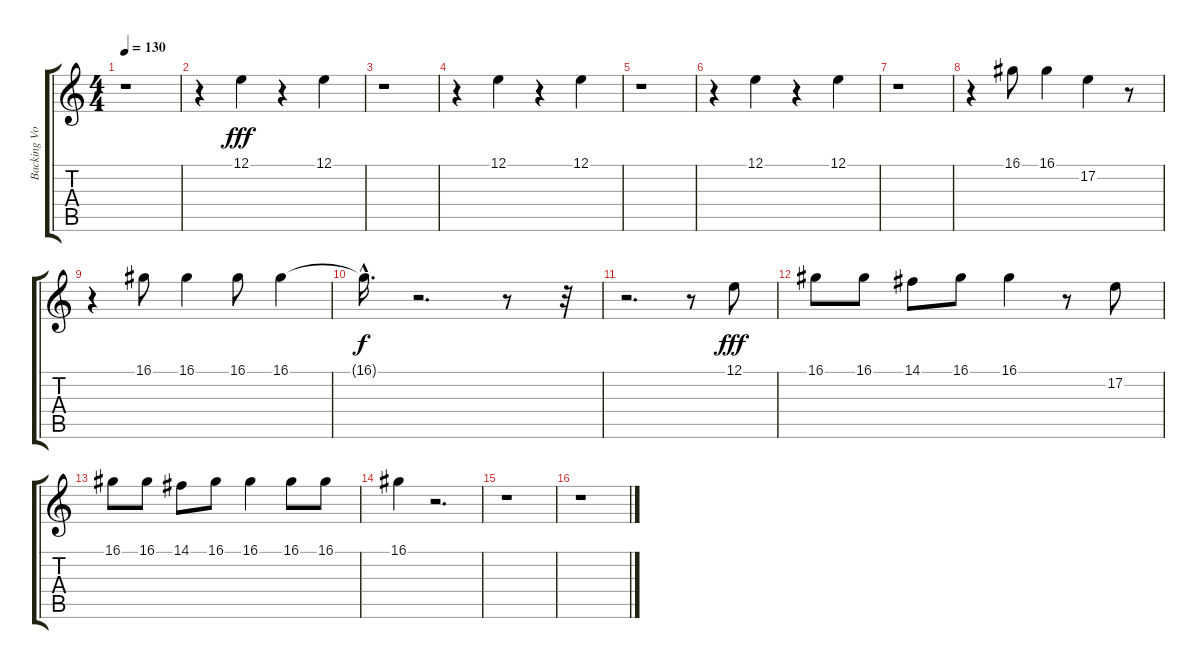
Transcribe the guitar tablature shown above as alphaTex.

\track ("Backing Vocals" "Backing Vo") {instrument violin}
\staff {score tabs}
\tuning (E4 B3 G3 D3 A2 E2) {hide}
\ts (4 4)
\tempo 130
\clef g2
\ks c
r.1{dy fff} |
r.4 12.1.4 r.4 12.1.4 |
r.1 |
r.4 12.1.4 r.4 12.1.4 |
r.1 |
r.4 12.1.4 r.4 12.1.4 |
r.1 |
r.4 16.1.8 16.1.4 17.2.4 r.8 |
r.4 16.1.8 16.1.4 16.1.8 16.1.4 |
16.1{hac t}.16{d dy f} r.2{d} r.8 r.32 |
r.2{d} r.8 12.1.8{dy fff} |
16.1.8 16.1.8 14.1.8 16.1.8 16.1.4 r.8 17.2.8 |
16.1.8 16.1.8 14.1.8 16.1.8 16.1.4 16.1.8 16.1.8 |
16.1.4 r.2{d} |
r.1 |
r.1
